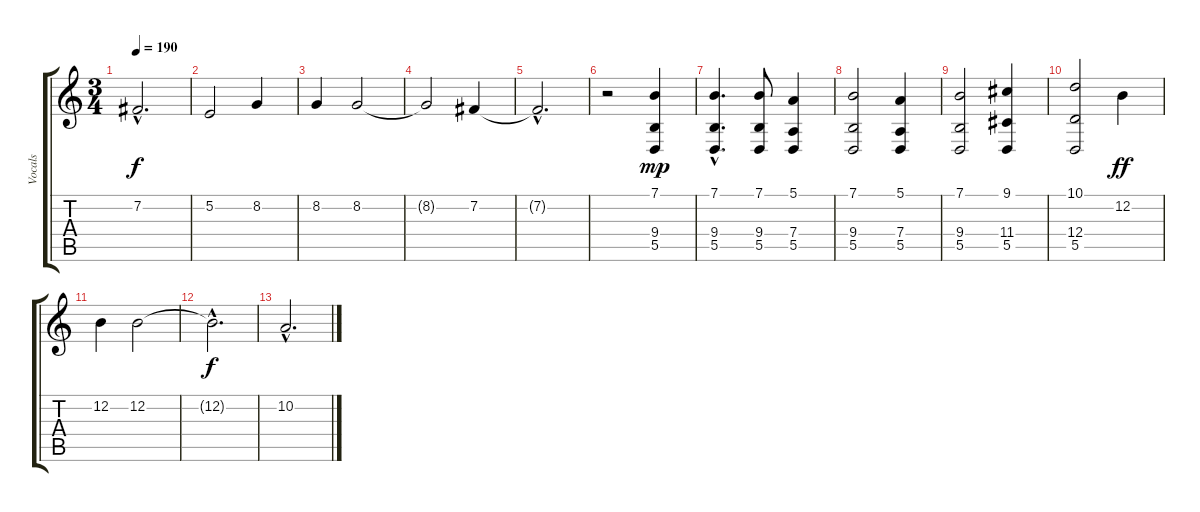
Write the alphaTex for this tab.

\track ("Vocals" "Vocals") {instrument tenorsax}
\staff {score tabs}
\tuning (E4 B3 G3 D3 A2 E2) {hide}
\ts (3 4)
\tempo 190
\clef g2
\ks c
7.2{hac}.2{d dy f} |
5.2.2 8.2.4 |
8.2.4 8.2.2 |
8.2{t}.2 7.2.4 |
7.2{hac t}.2{d} |
r.2 (7.1 9.4 5.5).4{dy mp} |
(7.1{hac} 9.4{hac} 5.5{hac}).4{d} (7.1 9.4 5.5).8 (5.1 7.4 5.5).4 |
(7.1 9.4 5.5).2 (5.1 7.4 5.5).4 |
(7.1 9.4 5.5).2 (9.1 11.4 5.5).4 |
(10.1 12.4 5.5).2 12.2.4{dy ff} |
12.2.4 12.2.2 |
12.2{hac t}.2{d dy f} |
10.2{hac}.2{d}
